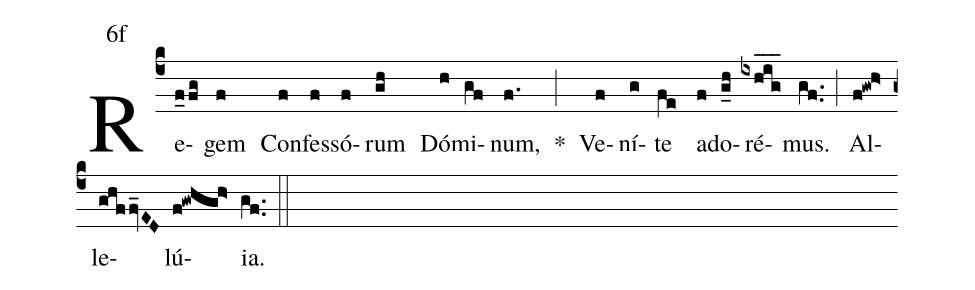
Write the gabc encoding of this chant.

mode:6f;
%%
(c4) Re(f_0fg)gem(f) Con(f)fes(f)só(f)rum(gh) Dó(h)mi(gf)num,(f.) <sp>*</sp>(;) Ve(f)ní(g)te(fe) ad(f)o(g_h)ré(ixhig___)mus.(gf..) (;) Al(f!gw!h>)le(ghffv_ED)lú(f!gwhgh>){ia}.(gf..) (::)
